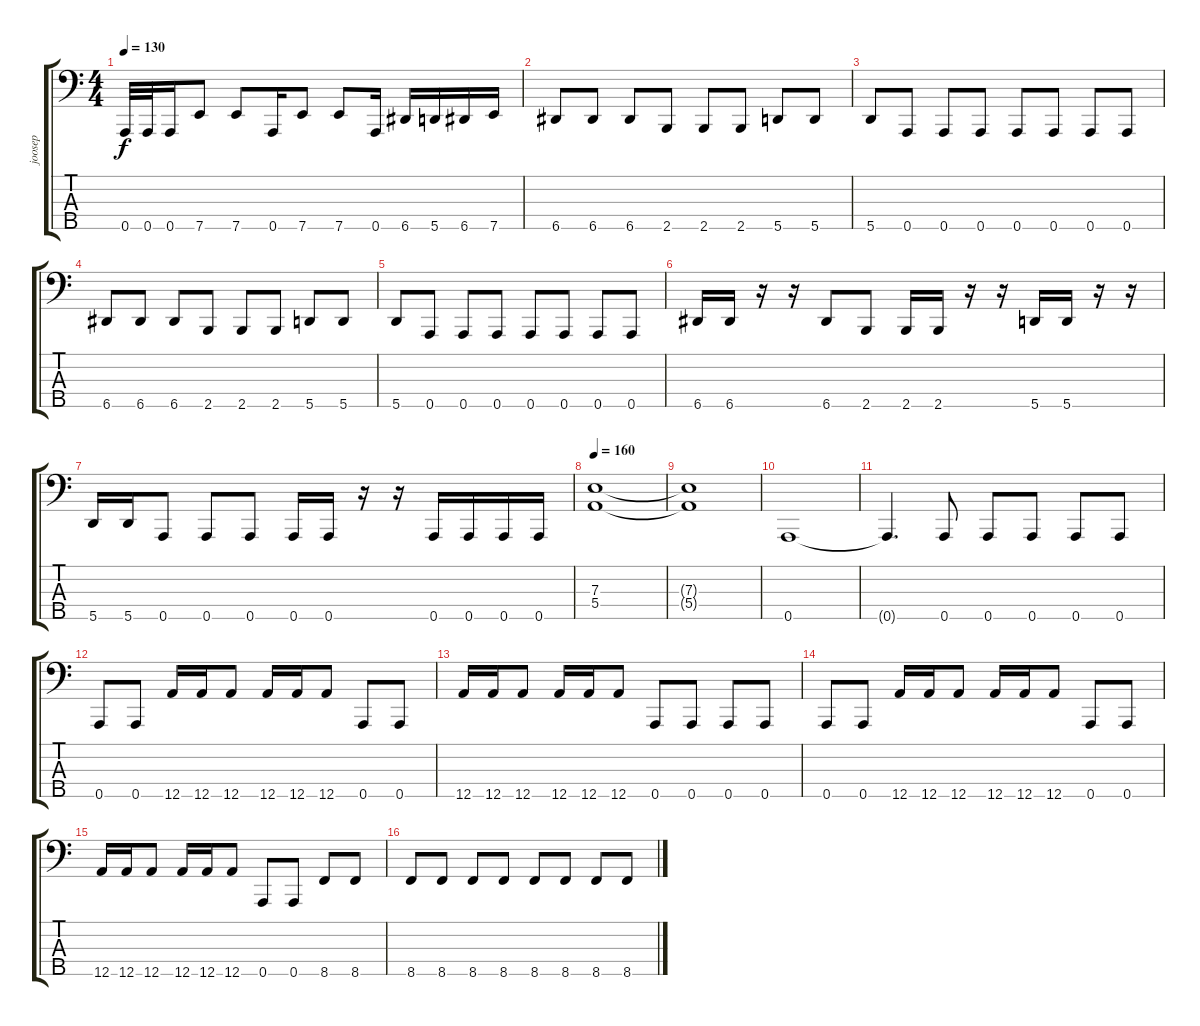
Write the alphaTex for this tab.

\track ("joosep" "joosep") {instrument slapbass1}
\staff {score tabs}
\tuning (G2 D2 A1 E1 A0) {hide}
\ts (4 4)
\tempo 130
\clef f4
\ks c
0.5.32{dy f} 0.5.32 0.5.16 7.5.8 7.5.8 0.5.16 7.5.8 7.5.8 0.5.16 6.5.16 5.5.16 6.5.16 7.5.16 |
6.5.8 6.5.8 6.5.8 2.5.8 2.5.8 2.5.8 5.5.8 5.5.8 |
5.5.8 0.5.8 0.5.8 0.5.8 0.5.8 0.5.8 0.5.8 0.5.8 |
6.5.8 6.5.8 6.5.8 2.5.8 2.5.8 2.5.8 5.5.8 5.5.8 |
5.5.8 0.5.8 0.5.8 0.5.8 0.5.8 0.5.8 0.5.8 0.5.8 |
6.5.16 6.5.16 r.16 r.16 6.5.8 2.5.8 2.5.16 2.5.16 r.16 r.16 5.5.16 5.5.16 r.16 r.16 |
5.5.16 5.5.16 0.5.8 0.5.8 0.5.8 0.5.16 0.5.16 r.16 r.16 0.5.16 0.5.16 0.5.16 0.5.16 |
\tempo 160
(7.3 5.4).1{volume 10} |
(7.3{t} 5.4{t}).1 |
0.5.1{volume 15} |
0.5{t}.4{d} 0.5.8 0.5.8 0.5.8 0.5.8 0.5.8 |
0.5.8 0.5.8 12.5.16 12.5.16 12.5.8 12.5.16 12.5.16 12.5.8 0.5.8 0.5.8 |
12.5.16 12.5.16 12.5.8 12.5.16 12.5.16 12.5.8 0.5.8 0.5.8 0.5.8 0.5.8 |
0.5.8 0.5.8 12.5.16 12.5.16 12.5.8 12.5.16 12.5.16 12.5.8 0.5.8 0.5.8 |
12.5.16 12.5.16 12.5.8 12.5.16 12.5.16 12.5.8 0.5.8 0.5.8 8.5.8 8.5.8 |
8.5.8 8.5.8 8.5.8 8.5.8 8.5.8 8.5.8 8.5.8 8.5.8
